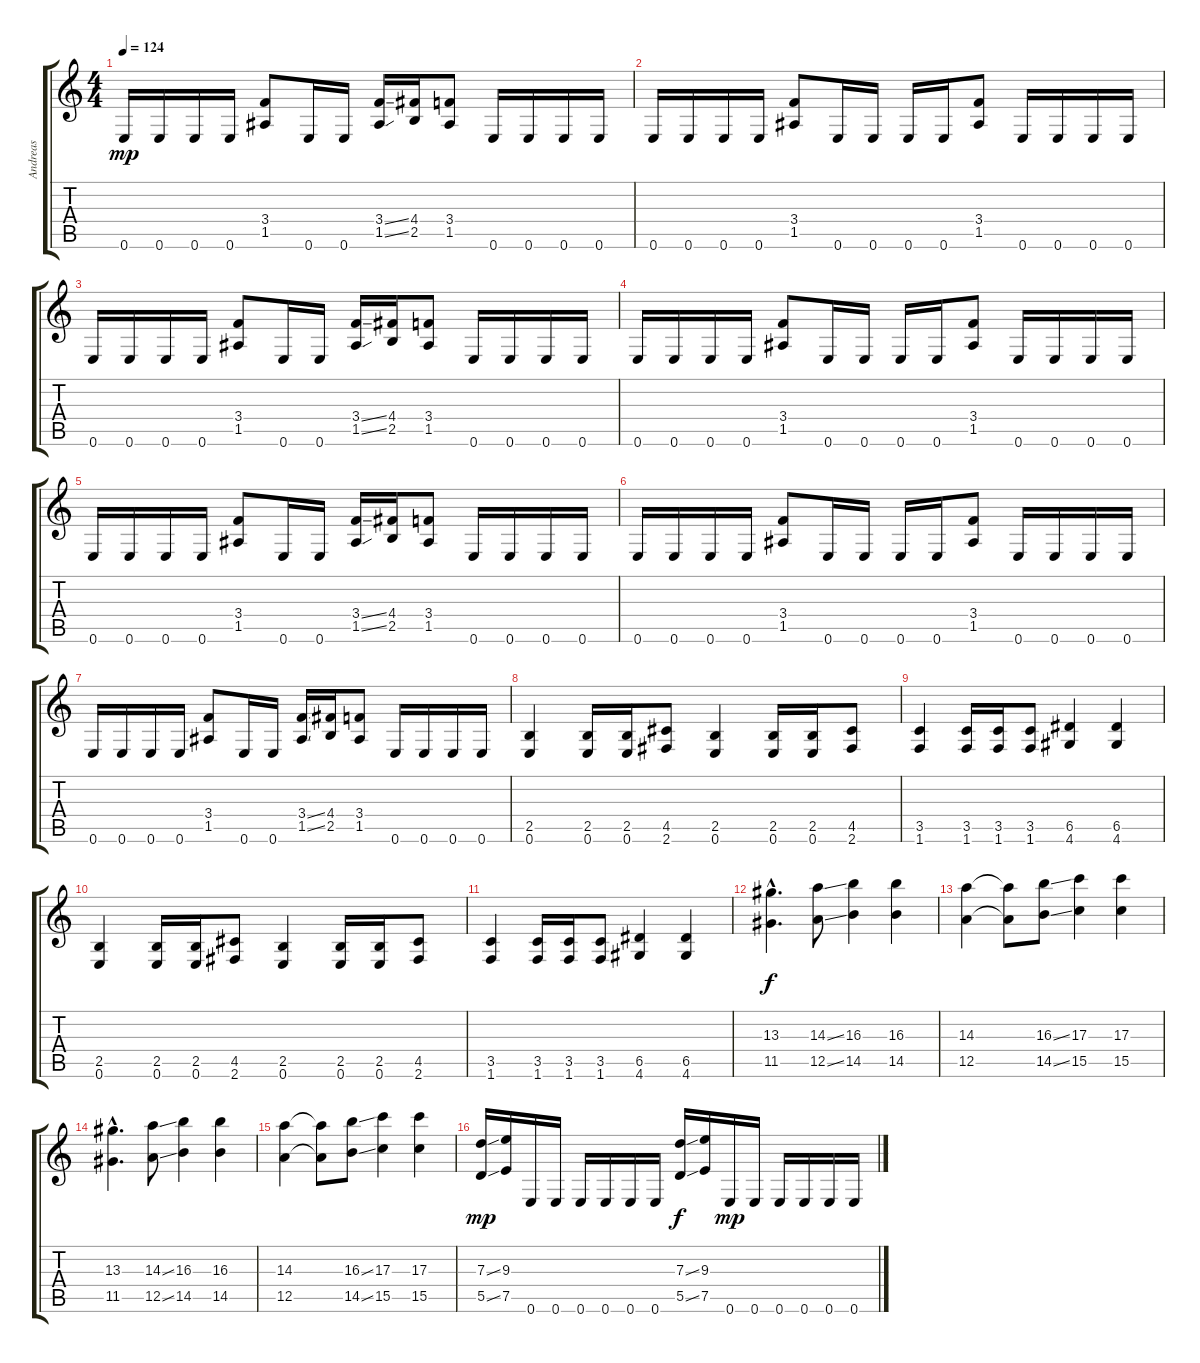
\track ("Andreas" "Andreas") {instrument overdrivenguitar}
\staff {score tabs}
\tuning (E4 B3 G3 D3 A2 E2) {hide}
\ts (4 4)
\tempo 124
\clef g2
\ks c
0.6.16{dy mp} 0.6.16 0.6.16 0.6.16 (3.4 1.5).8 0.6.16 0.6.16 (3.4{ss} 1.5{ss}).16 (4.4 2.5).16 (3.4 1.5).8 0.6.16 0.6.16 0.6.16 0.6.16 |
0.6.16 0.6.16 0.6.16 0.6.16 (3.4 1.5).8 0.6.16 0.6.16 0.6.16 0.6.16 (3.4 1.5).8 0.6.16 0.6.16 0.6.16 0.6.16 |
0.6.16 0.6.16 0.6.16 0.6.16 (3.4 1.5).8 0.6.16 0.6.16 (3.4{ss} 1.5{ss}).16 (4.4 2.5).16 (3.4 1.5).8 0.6.16 0.6.16 0.6.16 0.6.16 |
0.6.16 0.6.16 0.6.16 0.6.16 (3.4 1.5).8 0.6.16 0.6.16 0.6.16 0.6.16 (3.4 1.5).8 0.6.16 0.6.16 0.6.16 0.6.16 |
0.6.16 0.6.16 0.6.16 0.6.16 (3.4 1.5).8 0.6.16 0.6.16 (3.4{ss} 1.5{ss}).16 (4.4 2.5).16 (3.4 1.5).8 0.6.16 0.6.16 0.6.16 0.6.16 |
0.6.16 0.6.16 0.6.16 0.6.16 (3.4 1.5).8 0.6.16 0.6.16 0.6.16 0.6.16 (3.4 1.5).8 0.6.16 0.6.16 0.6.16 0.6.16 |
0.6.16 0.6.16 0.6.16 0.6.16 (3.4 1.5).8 0.6.16 0.6.16 (3.4{ss} 1.5{ss}).16 (4.4 2.5).16 (3.4 1.5).8 0.6.16 0.6.16 0.6.16 0.6.16 |
(2.5 0.6).4 (2.5 0.6).16 (2.5 0.6).16 (4.5 2.6).8 (2.5 0.6).4 (2.5 0.6).16 (2.5 0.6).16 (4.5 2.6).8 |
(3.5 1.6).4 (3.5 1.6).16 (3.5 1.6).16 (3.5 1.6).8 (6.5 4.6).4 (6.5 4.6).4 |
(2.5 0.6).4 (2.5 0.6).16 (2.5 0.6).16 (4.5 2.6).8 (2.5 0.6).4 (2.5 0.6).16 (2.5 0.6).16 (4.5 2.6).8 |
(3.5 1.6).4 (3.5 1.6).16 (3.5 1.6).16 (3.5 1.6).8 (6.5 4.6).4 (6.5 4.6).4 |
(13.3{hac} 11.5{hac}).4{d dy f} (14.3{ss} 12.5{ss}).8 (16.3 14.5).4 (16.3 14.5).4 |
(14.3 12.5).4 (14.3{t} 12.5{t}).8 (16.3{ss} 14.5{ss}).8 (17.3 15.5).4 (17.3 15.5).4 |
(13.3{hac} 11.5{hac}).4{d} (14.3{ss} 12.5{ss}).8 (16.3 14.5).4 (16.3 14.5).4 |
(14.3 12.5).4 (14.3{t} 12.5{t}).8 (16.3{ss} 14.5{ss}).8 (17.3 15.5).4 (17.3 15.5).4 |
(7.3{ss} 5.5{ss}).16{dy mp} (9.3 7.5).16 0.6.16 0.6.16 0.6.16 0.6.16 0.6.16 0.6.16 (7.3{ss} 5.5{ss}).16{dy f} (9.3 7.5).16 0.6.16{dy mp} 0.6.16 0.6.16 0.6.16 0.6.16 0.6.16
